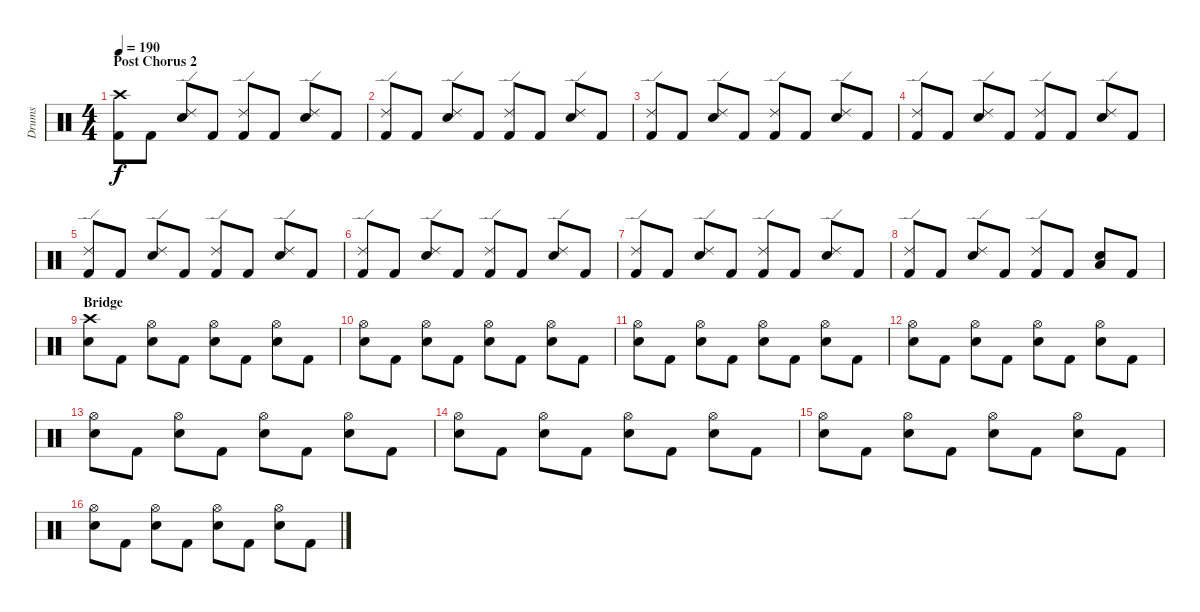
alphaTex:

\track ("Drums" "Drums") {instrument percussion}
\staff {score}
\articulation defaults
\ts (4 4)
\section ("" "Post Chorus 2")
\tempo 190
\clef neutral
\ks c
("Crash high (hit)" "Kick (hit) 2").8{dy f} "Kick (hit) 2".8 ("Ride (edge) 2" "Snare (hit) 2").8 "Kick (hit) 2".8 ("Ride (edge) 2" "Kick (hit) 2").8 "Kick (hit) 2".8 ("Ride (edge) 2" "Snare (hit) 2").8 "Kick (hit) 2".8 |
("Ride (edge) 2" "Kick (hit) 2").8 "Kick (hit) 2".8 ("Ride (edge) 2" "Snare (hit) 2").8 "Kick (hit) 2".8 ("Ride (edge) 2" "Kick (hit) 2").8 "Kick (hit) 2".8 ("Ride (edge) 2" "Snare (hit) 2").8 "Kick (hit) 2".8 |
("Ride (edge) 2" "Kick (hit) 2").8 "Kick (hit) 2".8 ("Ride (edge) 2" "Snare (hit) 2").8 "Kick (hit) 2".8 ("Ride (edge) 2" "Kick (hit) 2").8 "Kick (hit) 2".8 ("Ride (edge) 2" "Snare (hit) 2").8 "Kick (hit) 2".8 |
("Ride (edge) 2" "Kick (hit) 2").8 "Kick (hit) 2".8 ("Ride (edge) 2" "Snare (hit) 2").8 "Kick (hit) 2".8 ("Ride (edge) 2" "Kick (hit) 2").8 "Kick (hit) 2".8 ("Ride (edge) 2" "Snare (hit) 2").8 "Kick (hit) 2".8 |
("Ride (edge) 2" "Kick (hit) 2").8 "Kick (hit) 2".8 ("Ride (edge) 2" "Snare (hit) 2").8 "Kick (hit) 2".8 ("Ride (edge) 2" "Kick (hit) 2").8 "Kick (hit) 2".8 ("Ride (edge) 2" "Snare (hit) 2").8 "Kick (hit) 2".8 |
("Ride (edge) 2" "Kick (hit) 2").8 "Kick (hit) 2".8 ("Ride (edge) 2" "Snare (hit) 2").8 "Kick (hit) 2".8 ("Ride (edge) 2" "Kick (hit) 2").8 "Kick (hit) 2".8 ("Ride (edge) 2" "Snare (hit) 2").8 "Kick (hit) 2".8 |
("Ride (edge) 2" "Kick (hit) 2").8 "Kick (hit) 2".8 ("Ride (edge) 2" "Snare (hit) 2").8 "Kick (hit) 2".8 ("Ride (edge) 2" "Kick (hit) 2").8 "Kick (hit) 2".8 ("Ride (edge) 2" "Snare (hit) 2").8 "Kick (hit) 2".8 |
("Ride (edge) 2" "Kick (hit) 2").8 "Kick (hit) 2".8 ("Ride (edge) 2" "Snare (hit) 2").8 "Kick (hit) 2".8 ("Ride (edge) 2" "Kick (hit) 2").8 "Kick (hit) 2".8 ("Low Floor Tom (hit)" "Snare (hit) 2").8 "Kick (hit) 2".8 |
\section ("" "Bridge")
("Crash high (hit)" "Snare (hit) 2").8 "Kick (hit) 2".8 ("Hi-Hat (open)" "Snare (hit) 2").8 "Kick (hit) 2".8 ("Hi-Hat (open)" "Snare (hit) 2").8 "Kick (hit) 2".8 ("Hi-Hat (open)" "Snare (hit) 2").8 "Kick (hit) 2".8 |
("Hi-Hat (open)" "Snare (hit) 2").8 "Kick (hit) 2".8 ("Hi-Hat (open)" "Snare (hit) 2").8 "Kick (hit) 2".8 ("Hi-Hat (open)" "Snare (hit) 2").8 "Kick (hit) 2".8 ("Hi-Hat (open)" "Snare (hit) 2").8 "Kick (hit) 2".8 |
("Hi-Hat (open)" "Snare (hit) 2").8 "Kick (hit) 2".8 ("Hi-Hat (open)" "Snare (hit) 2").8 "Kick (hit) 2".8 ("Hi-Hat (open)" "Snare (hit) 2").8 "Kick (hit) 2".8 ("Hi-Hat (open)" "Snare (hit) 2").8 "Kick (hit) 2".8 |
("Hi-Hat (open)" "Snare (hit) 2").8 "Kick (hit) 2".8 ("Hi-Hat (open)" "Snare (hit) 2").8 "Kick (hit) 2".8 ("Hi-Hat (open)" "Snare (hit) 2").8 "Kick (hit) 2".8 ("Hi-Hat (open)" "Snare (hit) 2").8 "Kick (hit) 2".8 |
("Hi-Hat (open)" "Snare (hit) 2").8 "Kick (hit) 2".8 ("Hi-Hat (open)" "Snare (hit) 2").8 "Kick (hit) 2".8 ("Hi-Hat (open)" "Snare (hit) 2").8 "Kick (hit) 2".8 ("Hi-Hat (open)" "Snare (hit) 2").8 "Kick (hit) 2".8 |
("Hi-Hat (open)" "Snare (hit) 2").8 "Kick (hit) 2".8 ("Hi-Hat (open)" "Snare (hit) 2").8 "Kick (hit) 2".8 ("Hi-Hat (open)" "Snare (hit) 2").8 "Kick (hit) 2".8 ("Hi-Hat (open)" "Snare (hit) 2").8 "Kick (hit) 2".8 |
("Hi-Hat (open)" "Snare (hit) 2").8 "Kick (hit) 2".8 ("Hi-Hat (open)" "Snare (hit) 2").8 "Kick (hit) 2".8 ("Hi-Hat (open)" "Snare (hit) 2").8 "Kick (hit) 2".8 ("Hi-Hat (open)" "Snare (hit) 2").8 "Kick (hit) 2".8 |
("Hi-Hat (open)" "Snare (hit) 2").8 "Kick (hit) 2".8 ("Hi-Hat (open)" "Snare (hit) 2").8 "Kick (hit) 2".8 ("Hi-Hat (open)" "Snare (hit) 2").8 "Kick (hit) 2".8 ("Hi-Hat (open)" "Snare (hit) 2").8 "Kick (hit) 2".8
